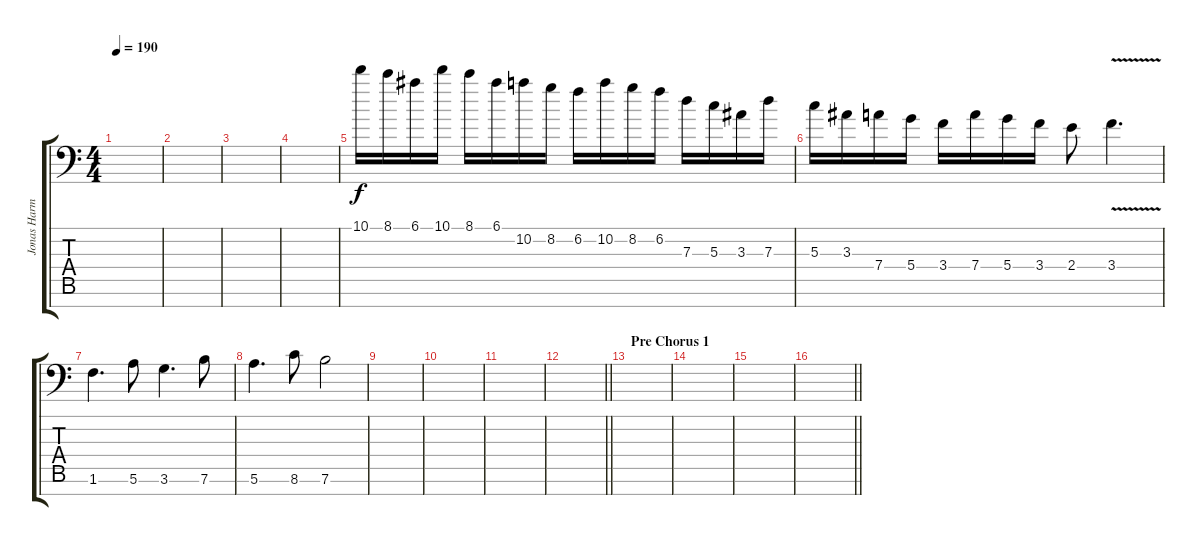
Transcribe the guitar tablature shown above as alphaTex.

\track ("Jonas Harmony" "Jonas Harm") {instrument distortionguitar}
\staff {score tabs}
\tuning (E4 B3 G3 D3 A2 E2 A1) {hide}
\ts (4 4)
\tempo 190
\clef f4
\ks c
|
|
|
|
10.1.16 8.1.16 6.1.16 10.1.16 8.1.16 6.1.16 10.2.16 8.2.16 6.2.16 10.2.16 8.2.16 6.2.16 7.3.16 5.3.16 3.3.16 7.3.16 |
5.3.16 3.3.16 7.4.16 5.4.16 3.4.16 7.4.16 5.4.16 3.4.16 2.4.8 3.4{v}.4{d} |
1.6.4{d} 5.6.8 3.6.4{d} 7.6.8 |
5.6.4{d} 8.6.8 7.6.2 |
|
|
|
\barLineRight lightlight
|
\section ("" "Pre Chorus 1")
|
|
|
\barLineRight lightlight
